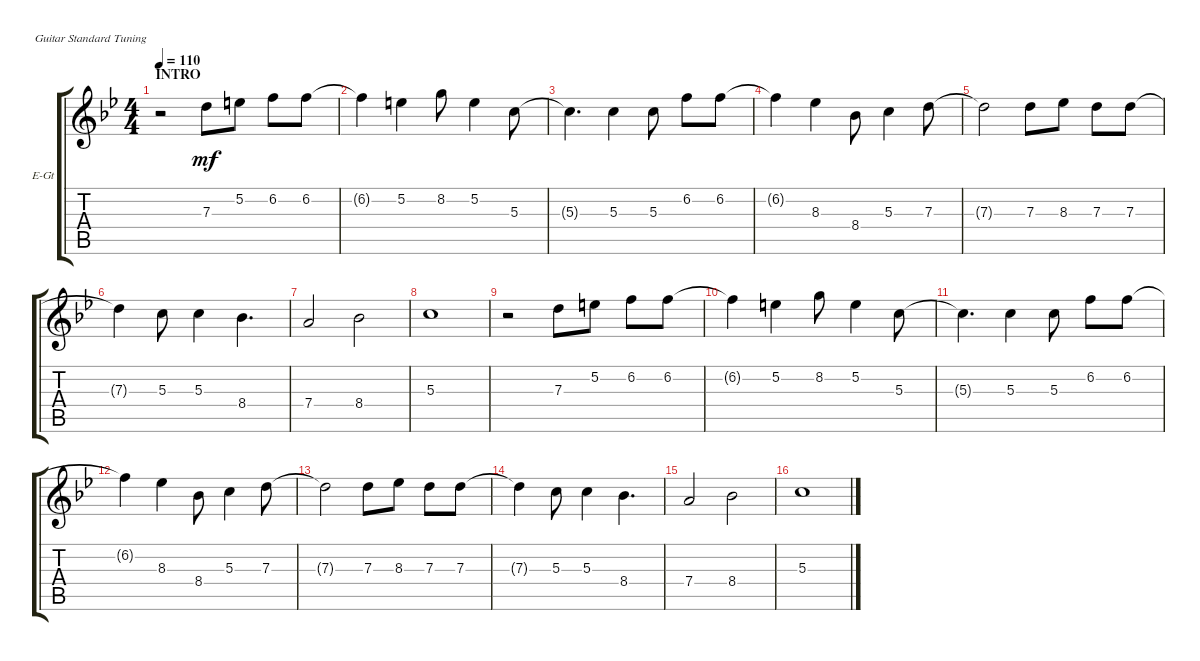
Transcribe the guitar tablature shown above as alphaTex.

\defaultSystemsLayout 4
\bracketExtendMode groupsimilarinstruments
\firstSystemTrackNameOrientation horizontal
\otherSystemsTrackNameOrientation horizontal
\track ("Electric Guitar" "E-Gt") {instrument electricguitarclean}
\staff {score tabs}
\tuning (E4 B3 G3 D3 A2 E2)
\ts (4 4)
\section ("" "INTRO")
\tempo 110
\clef g2
\scale
0.521569
\ks bb
r.2{dy mf instrument electricguitarclean} 7.3.8 5.2.8 6.2.8 6.2.8 |
\scale
0.239216 6.2{t}.4 5.2.4 8.2.8 5.2.4 5.3.8 |
\scale
0.239216 5.3{t}.4{d} 5.3.4 5.3.8 6.2.8 6.2.8 |
\scale
0.333333 6.2{t}.4 8.3.4 8.4.8 5.3.4 7.3.8 |
\scale
0.333333 7.3{t}.2 7.3.8 8.3.8 7.3.8 7.3.8 |
\scale
0.333333 7.3{t}.4 5.3.8 5.3.4 8.4.4{d} |
\scale
0.333333 7.4.2 8.4.2 |
\scale
0.333333 5.3.1 |
\scale
0.333333 r.2 7.3.8 5.2.8 6.2.8 6.2.8 |
\scale
0.333333 6.2{t}.4 5.2.4 8.2.8 5.2.4 5.3.8 |
\scale
0.333333 5.3{t}.4{d} 5.3.4 5.3.8 6.2.8 6.2.8 |
\scale
0.333333 6.2{t}.4 8.3.4 8.4.8 5.3.4 7.3.8 |
\scale
0.333333 7.3{t}.2 7.3.8 8.3.8 7.3.8 7.3.8 |
\scale
0.333333 7.3{t}.4 5.3.8 5.3.4 8.4.4{d} |
\scale
0.333333 7.4.2 8.4.2 |
\scale
0.312821 5.3.1
